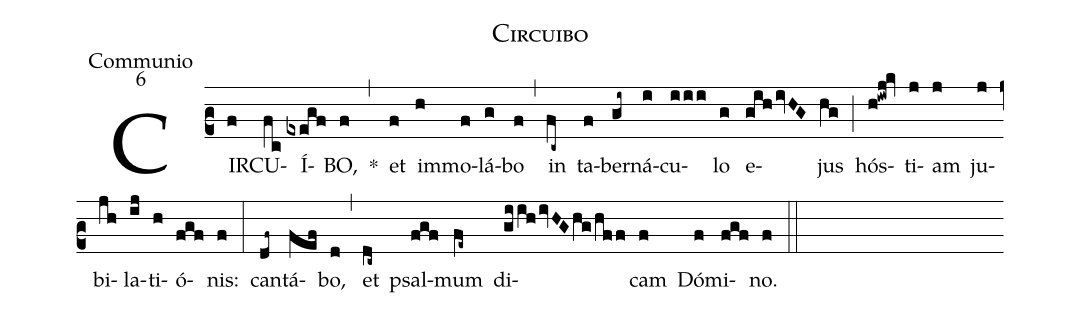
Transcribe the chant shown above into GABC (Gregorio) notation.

name:Circuibo;
office-part:Communio;
mode:6;
%%
(c2) CIR(f)CU(fc)Í(exegf)BO,(f) *(,) et(f) im(h)mo(f)lá(g)bo(f) (,) in(fc~) ta(f)ber(gi~)ná(i)cu(iii)lo(g) e(gih/ivHG)jus(hg) (;) hós(h!iwj!kv)ti(j)am(j) ju(j)bi(jh)la(ij)ti(h)ó(fgf)nis:(f) (:) can(df~)tá(fef)bo,(d) (,) et(dc~) psal(fgf)mum(fe~) di(giih/ivHG/hg/hff)cam(f) Dó(f)mi(fgf)no.(f) (::)
